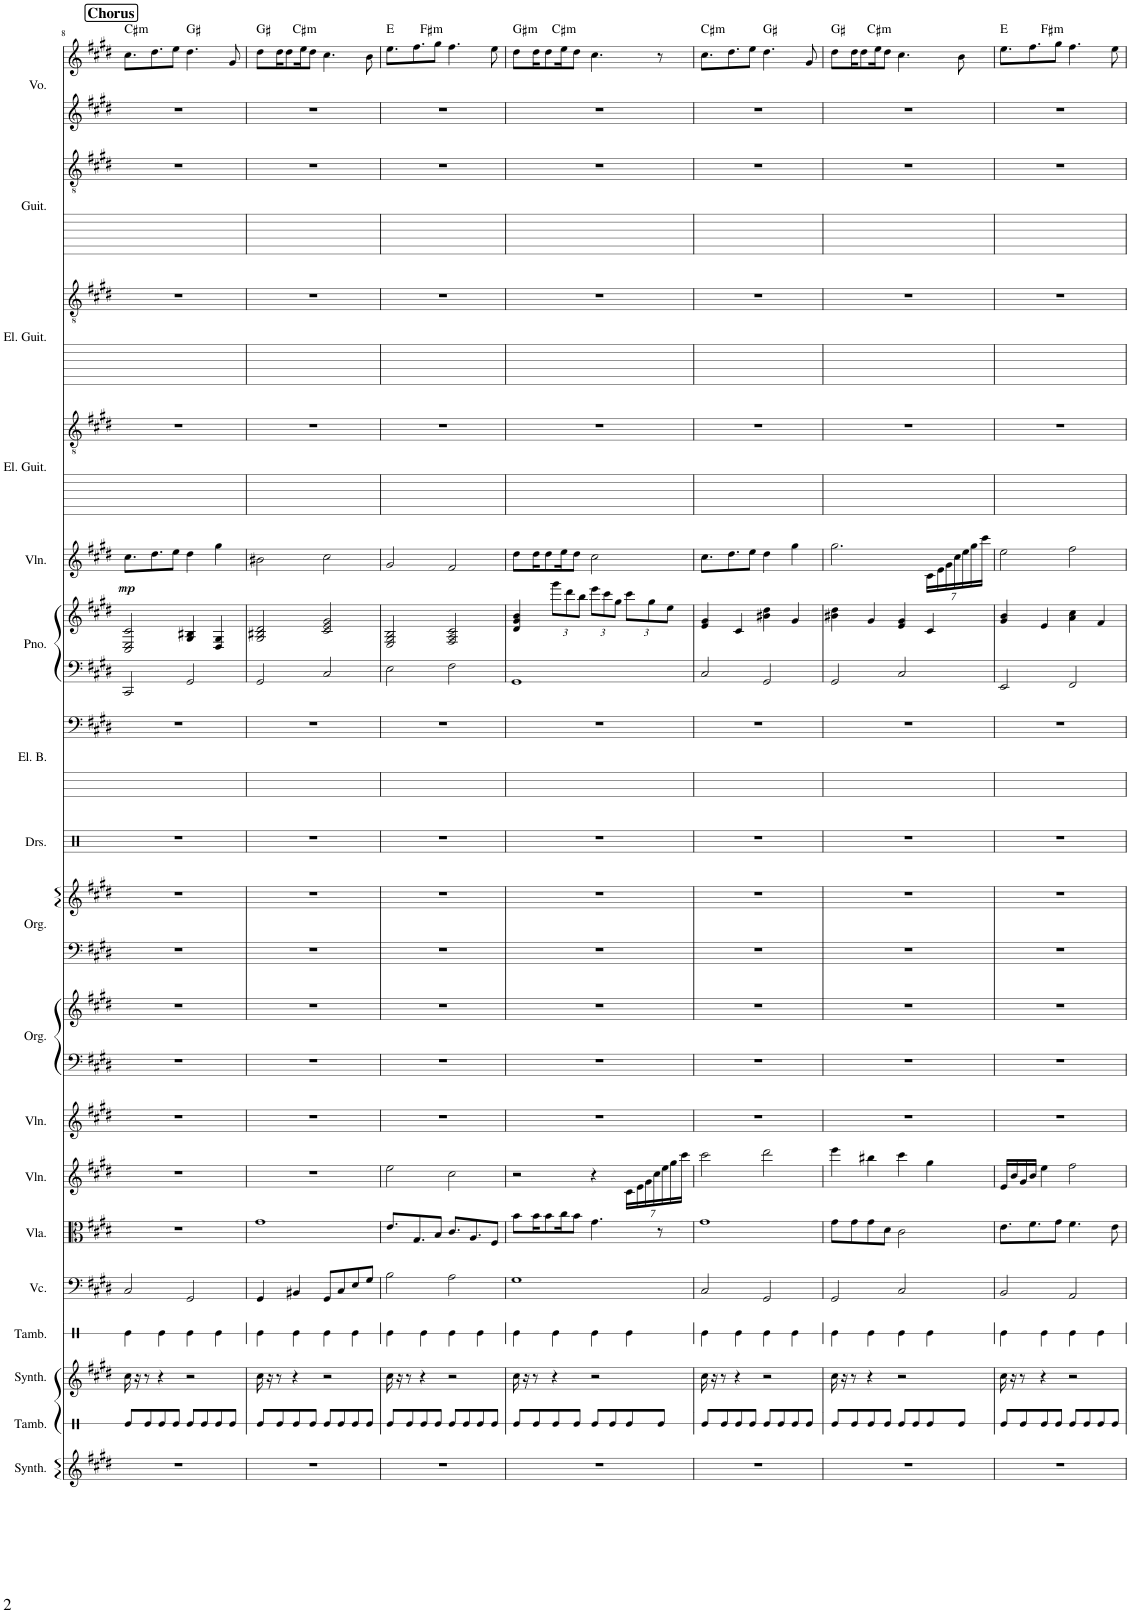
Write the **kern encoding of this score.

**kern	**kern	**kern	**kern	**kern	**kern	**kern	**kern	**kern	**kern	**kern	**kern	**kern	**kern	**kern	**kern	**kern	**kern	**dynam	**kern	**kern	**kern	**kern	**kern	**kern	**kern	**kern	**harte
*part18	*part17	*part16	*part15	*part14	*part13	*part12	*part11	*part10	*part10	*part9	*part9	*part8	*part7	*part7	*part6	*part6	*part5	*part5	*part4	*part4	*part3	*part3	*part2	*part2	*part1	*part1	*part1
*staff26	*staff25	*staff24	*staff23	*staff22	*staff21	*staff20	*staff19	*staff18	*staff17	*staff16	*staff15	*staff14	*staff13	*staff12	*staff11	*staff10	*staff9	*staff9	*staff8	*staff7	*staff6	*staff5	*staff4	*staff3	*staff2	*staff1	*
*I"エフェクト シンセサイザー	*I"タンバリン	*I"エフェクト シンセサイザー	*I"タンバリン	*I"ViolinCello	*I"Viola	*I"Violin	*I"Violin	*I"Pipe Organ	*	*I"パイプオルガン	*	*I"Drum Set	*I"Electric Bass	*	*I"Piano	*	*I"ヴァイオリン	*	*I"エレキギター	*	*I"Electric Guitar	*	*I"Acoustic Guitar	*	*I"Vocal	*	*
*	*	*	*	*I'Vc.	*I'Vla.	*I'Vln.	*I'Vln.	*I'Org.	*	*	*	*I'Drs.	*I'El. B.	*	*I'Pno.	*	*	*	*	*	*I'El. Guit.	*	*I'Guit.	*	*I'Vo.	*	*
!!LO:PB:g=z
*clefG2	*clefX	*clefG2	*clefX	*clefF4	*clefC3	*clefG2	*clefG2	*clefF4	*clefG2	*clefF4	*clefG2	*clefX	*	*clefF4	*clefF4	*clefG2	*clefG2	*	*	*clefGv2	*	*clefGv2	*	*clefGv2	*clefG2	*clefG2	*
*	*	*	*	*	*	*	*	*	*	*	*	*	*Trd7c12	*Trd7c12	*	*	*	*	*	*	*	*	*	*	*	*	*
*k[f#c#g#d#]	*k[]	*k[f#c#g#d#]	*k[]	*k[f#c#g#d#]	*k[f#c#g#d#]	*k[f#c#g#d#]	*k[f#c#g#d#]	*k[f#c#g#d#]	*k[f#c#g#d#]	*k[f#c#g#d#]	*k[f#c#g#d#]	*k[b-]	*k[f#c#g#d#]	*k[f#c#g#d#]	*k[f#c#g#d#]	*k[f#c#g#d#]	*k[f#c#g#d#]	*	*k[f#c#g#d#]	*k[f#c#g#d#]	*k[f#c#g#d#]	*k[f#c#g#d#]	*k[f#c#g#d#]	*k[f#c#g#d#]	*k[f#c#g#d#]	*k[f#c#g#d#]	*
*M4/4	*M4/4	*M4/4	*M4/4	*M4/4	*M4/4	*M4/4	*M4/4	*M4/4	*M4/4	*M4/4	*M4/4	*M4/4	*M4/4	*M4/4	*M4/4	*M4/4	*M4/4	*	*M4/4	*M4/4	*M4/4	*M4/4	*M4/4	*M4/4	*M4/4	*M4/4	*
!!LO:REH:place=s1:a:B:cj:fs=14:t=Chorus
=8	=8	=8	=8	=8	=8	=8	=8	=8	=8	=8	=8	=8	=8	=8	=8	=8	=8	=8	=8	=8	=8	=8	=8	=8	=8	=8	=8
!	!	!	!	!	!	!	!	!	!	!	!	!	!	!	!	!	!	!LO:DY:b	!	!	!	!	!	!	!	!	!LO:H:kt=m
1r	8Re/L	16cc#\	4Re\	2C#/	1r	1r	1r	1r	1r	1r	1r	1r	1r	1r	2CC#/	2C#/ 2E/ 2c#/	8.cc#\L	mp	1r	1r	1r	1r	1r	1r	1r	8.cc#\L	C#:min
.	.	16r	.	.	.	.	.	.	.	.	.	.	.	.	.	.	.	.	.	.	.	.	.	.	.	.	.
.	8Re/	8r	.	.	.	.	.	.	.	.	.	.	.	.	.	.	.	.	.	.	.	.	.	.	.	.	.
.	.	.	.	.	.	.	.	.	.	.	.	.	.	.	.	.	8.dd#\	.	.	.	.	.	.	.	.	8.dd#\	.
.	8Re/	4r	4Re\	.	.	.	.	.	.	.	.	.	.	.	.	.	.	.	.	.	.	.	.	.	.	.	.
.	8Re/J	.	.	.	.	.	.	.	.	.	.	.	.	.	.	.	8ee\J	.	.	.	.	.	.	.	.	8ee\J	.
.	8Re/L	2r	4Re\	2GG#/	.	.	.	.	.	.	.	.	.	.	2GG#/	4G#/ 4B#X/	4dd#\	.	.	.	.	.	.	.	.	4.dd#\	G#:maj
.	8Re/	.	.	.	.	.	.	.	.	.	.	.	.	.	.	.	.	.	.	.	.	.	.	.	.	.	.
.	8Re/	.	4Re\	.	.	.	.	.	.	.	.	.	.	.	.	4D#/ 4G#/	4gg#\	.	.	.	.	.	.	.	.	.	.
.	8Re/J	.	.	.	.	.	.	.	.	.	.	.	.	.	.	.	.	.	.	.	.	.	.	.	.	8g#/	.
=9	=9	=9	=9	=9	=9	=9	=9	=9	=9	=9	=9	=9	=9	=9	=9	=9	=9	=9	=9	=9	=9	=9	=9	=9	=9	=9	=9
*	*	*	*	*	*	*	*	*	*	*	*	*	*	*	*	*	*	*	*	*	*	*	*	*	*	*^	*
1r	8Re/L	16cc#\	4Re\	4GG#/	1g#	1r	1r	1r	1r	1r	1r	1r	1r	1r	2GG#/	2G#/ 2B#X/ 2d#/	2b#X\	.	1r	1r	1r	1r	1r	1r	1r	8dd#\L	4ryy	G#:maj
.	.	16r	.	.	.	.	.	.	.	.	.	.	.	.	.	.	.	.	.	.	.	.	.	.	.	.	.	.
.	8Re/	8r	.	.	.	.	.	.	.	.	.	.	.	.	.	.	.	.	.	.	.	.	.	.	.	16dd#\K	.	.
.	.	.	.	.	.	.	.	.	.	.	.	.	.	.	.	.	.	.	.	.	.	.	.	.	.	8dd#\	.	.
!	!	!	!	!	!	!	!	!	!	!	!	!	!	!	!	!	!	!	!	!	!	!	!	!	!	!	!	!LO:H:kt=m
.	8Re/	4r	4Re\	4BB#X/	.	.	.	.	.	.	.	.	.	.	.	.	.	.	.	.	.	.	.	.	.	.	2.ryy	C#:min
.	.	.	.	.	.	.	.	.	.	.	.	.	.	.	.	.	.	.	.	.	.	.	.	.	.	16ee\K	.	.
.	8Re/J	.	.	.	.	.	.	.	.	.	.	.	.	.	.	.	.	.	.	.	.	.	.	.	.	8dd#\J	.	.
.	8Re/L	2r	4Re\	8GG#/L	.	.	.	.	.	.	.	.	.	.	2C#/	2c#/ 2e/ 2g#/	2cc#\	.	.	.	.	.	.	.	.	4.cc#\	.	.
.	8Re/	.	.	8C#/	.	.	.	.	.	.	.	.	.	.	.	.	.	.	.	.	.	.	.	.	.	.	.	.
.	8Re/	.	4Re\	8E/	.	.	.	.	.	.	.	.	.	.	.	.	.	.	.	.	.	.	.	.	.	.	.	.
.	8Re/J	.	.	8G#/J	.	.	.	.	.	.	.	.	.	.	.	.	.	.	.	.	.	.	.	.	.	8b\	.	.
=10	=10	=10	=10	=10	=10	=10	=10	=10	=10	=10	=10	=10	=10	=10	=10	=10	=10	=10	=10	=10	=10	=10	=10	=10	=10	=10	=10	=10
1r	8Re/L	16cc#\	4Re\	2B\	8.e/L	2ee\	1r	1r	1r	1r	1r	1r	1r	1r	2E\	2E/ 2G#/ 2B/	2g#/	.	1r	1r	1r	1r	1r	1r	1r	8.ee\L	4ryy	E:maj
.	.	16r	.	.	.	.	.	.	.	.	.	.	.	.	.	.	.	.	.	.	.	.	.	.	.	.	.	.
.	8Re/	8r	.	.	.	.	.	.	.	.	.	.	.	.	.	.	.	.	.	.	.	.	.	.	.	.	.	.
.	.	.	.	.	8.G#/	.	.	.	.	.	.	.	.	.	.	.	.	.	.	.	.	.	.	.	.	8.ff#\	.	.
!	!	!	!	!	!	!	!	!	!	!	!	!	!	!	!	!	!	!	!	!	!	!	!	!	!	!	!	!LO:H:kt=m
.	8Re/	4r	4Re\	.	.	.	.	.	.	.	.	.	.	.	.	.	.	.	.	.	.	.	.	.	.	.	2.ryy	F#:min
.	8Re/J	.	.	.	8B/J	.	.	.	.	.	.	.	.	.	.	.	.	.	.	.	.	.	.	.	.	8gg#\J	.	.
.	8Re/L	2r	4Re\	2A\	8.c#/L	2cc#\	.	.	.	.	.	.	.	.	2F#\	2F#/ 2A/ 2c#/	2f#/	.	.	.	.	.	.	.	.	4.ff#\	.	.
.	8Re/	.	.	.	.	.	.	.	.	.	.	.	.	.	.	.	.	.	.	.	.	.	.	.	.	.	.	.
.	.	.	.	.	8.A/	.	.	.	.	.	.	.	.	.	.	.	.	.	.	.	.	.	.	.	.	.	.	.
.	8Re/	.	4Re\	.	.	.	.	.	.	.	.	.	.	.	.	.	.	.	.	.	.	.	.	.	.	.	.	.
.	8Re/J	.	.	.	8F#/J	.	.	.	.	.	.	.	.	.	.	.	.	.	.	.	.	.	.	.	.	8ee\	.	.
=11	=11	=11	=11	=11	=11	=11	=11	=11	=11	=11	=11	=11	=11	=11	=11	=11	=11	=11	=11	=11	=11	=11	=11	=11	=11	=11	=11	=11
!	!	!	!	!	!	!	!	!	!	!	!	!	!	!	!	!	!	!	!	!	!	!	!	!	!	!	!	!LO:H:kt=m
1r	8Re/L	16cc#\	4Re\	1G#	8b\L	2r	1r	1r	1r	1r	1r	1r	1r	1r	1GG#	4d#/ 4g#/ 4b/	8dd#\L	.	1r	1r	1r	1r	1r	1r	1r	8dd#\L	4ryy	G#:min
.	.	16r	.	.	.	.	.	.	.	.	.	.	.	.	.	.	.	.	.	.	.	.	.	.	.	.	.	.
.	8Re/	8r	.	.	16b\K	.	.	.	.	.	.	.	.	.	.	.	16dd#\K	.	.	.	.	.	.	.	.	16dd#\K	.	.
.	.	.	.	.	8b\	.	.	.	.	.	.	.	.	.	.	.	8dd#\	.	.	.	.	.	.	.	.	8dd#\	.	.
*	*	*	*	*	*	*	*	*	*	*	*	*	*	*	*	*Xbrackettup	*	*	*	*	*	*	*	*	*	*	*	*
!	!	!	!	!	!	!	!	!	!	!	!	!	!	!	!	!	!	!	!	!	!	!	!	!	!	!	!	!LO:H:kt=m
.	8Re/	4r	4Re\	.	.	.	.	.	.	.	.	.	.	.	.	12ggg#\L	.	.	.	.	.	.	.	.	.	.	2.ryy	C#:min
.	.	.	.	.	16cc#\K	.	.	.	.	.	.	.	.	.	.	.	16ee\K	.	.	.	.	.	.	.	.	16ee\K	.	.
.	.	.	.	.	.	.	.	.	.	.	.	.	.	.	.	12ddd#\	.	.	.	.	.	.	.	.	.	.	.	.
.	8Re/J	.	.	.	8b\J	.	.	.	.	.	.	.	.	.	.	.	8dd#\J	.	.	.	.	.	.	.	.	8dd#\J	.	.
.	.	.	.	.	.	.	.	.	.	.	.	.	.	.	.	12bb\J	.	.	.	.	.	.	.	.	.	.	.	.
.	8Re/L	2r	4Re\	.	4.g#\	4r	.	.	.	.	.	.	.	.	.	12eee\L	2cc#\	.	.	.	.	.	.	.	.	4.cc#\	.	.
.	.	.	.	.	.	.	.	.	.	.	.	.	.	.	.	12ccc#\	.	.	.	.	.	.	.	.	.	.	.	.
.	8Re/	.	.	.	.	.	.	.	.	.	.	.	.	.	.	.	.	.	.	.	.	.	.	.	.	.	.	.
.	.	.	.	.	.	.	.	.	.	.	.	.	.	.	.	12gg#\J	.	.	.	.	.	.	.	.	.	.	.	.
*	*	*	*	*	*	*Xbrackettup	*	*	*	*	*	*	*	*	*	*	*	*	*	*	*	*	*	*	*	*	*	*
.	8Re/	.	4Re\	.	.	28c#\LL	.	.	.	.	.	.	.	.	.	12ccc#\L	.	.	.	.	.	.	.	.	.	.	.	.
.	.	.	.	.	.	28e\	.	.	.	.	.	.	.	.	.	.	.	.	.	.	.	.	.	.	.	.	.	.
.	.	.	.	.	.	28g#\	.	.	.	.	.	.	.	.	.	.	.	.	.	.	.	.	.	.	.	.	.	.
.	.	.	.	.	.	.	.	.	.	.	.	.	.	.	.	12gg#\	.	.	.	.	.	.	.	.	.	.	.	.
.	.	.	.	.	.	28cc#\	.	.	.	.	.	.	.	.	.	.	.	.	.	.	.	.	.	.	.	.	.	.
.	8Re/J	.	.	.	8r	.	.	.	.	.	.	.	.	.	.	.	.	.	.	.	.	.	.	.	.	8r	.	.
.	.	.	.	.	.	28ee\	.	.	.	.	.	.	.	.	.	.	.	.	.	.	.	.	.	.	.	.	.	.
.	.	.	.	.	.	.	.	.	.	.	.	.	.	.	.	12ee\J	.	.	.	.	.	.	.	.	.	.	.	.
.	.	.	.	.	.	28gg#\	.	.	.	.	.	.	.	.	.	.	.	.	.	.	.	.	.	.	.	.	.	.
.	.	.	.	.	.	28ccc#\JJ	.	.	.	.	.	.	.	.	.	.	.	.	.	.	.	.	.	.	.	.	.	.
=12	=12	=12	=12	=12	=12	=12	=12	=12	=12	=12	=12	=12	=12	=12	=12	=12	=12	=12	=12	=12	=12	=12	=12	=12	=12	=12	=12	=12
!	!	!	!	!	!	!	!	!	!	!	!	!	!	!	!	!	!	!	!	!	!	!	!	!	!	!	!	!LO:H:kt=m
*	*	*	*	*	*	*	*	*	*	*	*	*	*	*	*	*	*	*	*	*	*	*	*	*	*	*v	*v	*
1r	8Re/L	16cc#\	4Re\	2C#/	1g#	2ccc#\	1r	1r	1r	1r	1r	1r	1r	1r	2C#/	4e/ 4g#/	8.cc#\L	.	1r	1r	1r	1r	1r	1r	1r	8.cc#\L	C#:min
.	.	16r	.	.	.	.	.	.	.	.	.	.	.	.	.	.	.	.	.	.	.	.	.	.	.	.	.
.	8Re/	8r	.	.	.	.	.	.	.	.	.	.	.	.	.	.	.	.	.	.	.	.	.	.	.	.	.
.	.	.	.	.	.	.	.	.	.	.	.	.	.	.	.	.	8.dd#\	.	.	.	.	.	.	.	.	8.dd#\	.
.	8Re/	4r	4Re\	.	.	.	.	.	.	.	.	.	.	.	.	4c#/	.	.	.	.	.	.	.	.	.	.	.
.	8Re/J	.	.	.	.	.	.	.	.	.	.	.	.	.	.	.	8ee\J	.	.	.	.	.	.	.	.	8ee\J	.
.	8Re/L	2r	4Re\	2GG#/	.	2ddd#\	.	.	.	.	.	.	.	.	2GG#/	4b#X\ 4dd#\	4dd#\	.	.	.	.	.	.	.	.	4.dd#\	G#:maj
.	8Re/	.	.	.	.	.	.	.	.	.	.	.	.	.	.	.	.	.	.	.	.	.	.	.	.	.	.
.	8Re/	.	4Re\	.	.	.	.	.	.	.	.	.	.	.	.	4g#/	4gg#\	.	.	.	.	.	.	.	.	.	.
.	8Re/J	.	.	.	.	.	.	.	.	.	.	.	.	.	.	.	.	.	.	.	.	.	.	.	.	8g#/	.
=13	=13	=13	=13	=13	=13	=13	=13	=13	=13	=13	=13	=13	=13	=13	=13	=13	=13	=13	=13	=13	=13	=13	=13	=13	=13	=13	=13
*	*	*	*	*	*	*	*	*	*	*	*	*	*	*	*	*	*	*	*	*	*	*	*	*	*	*^	*
1r	8Re/L	16cc#\	4Re\	2GG#/	8g#\L	4eee\	1r	1r	1r	1r	1r	1r	1r	1r	2GG#/	4b#X\ 4dd#\	2.gg#\	.	1r	1r	1r	1r	1r	1r	1r	8dd#\L	4ryy	G#:maj
.	.	16r	.	.	.	.	.	.	.	.	.	.	.	.	.	.	.	.	.	.	.	.	.	.	.	.	.	.
.	8Re/	8r	.	.	8g#\	.	.	.	.	.	.	.	.	.	.	.	.	.	.	.	.	.	.	.	.	16dd#\K	.	.
.	.	.	.	.	.	.	.	.	.	.	.	.	.	.	.	.	.	.	.	.	.	.	.	.	.	8dd#\	.	.
!	!	!	!	!	!	!	!	!	!	!	!	!	!	!	!	!	!	!	!	!	!	!	!	!	!	!	!	!LO:H:kt=m
.	8Re/	4r	4Re\	.	8g#\	4bb#X\	.	.	.	.	.	.	.	.	.	4g#/	.	.	.	.	.	.	.	.	.	.	2.ryy	C#:min
.	.	.	.	.	.	.	.	.	.	.	.	.	.	.	.	.	.	.	.	.	.	.	.	.	.	16ee\K	.	.
.	8Re/J	.	.	.	8d#\J	.	.	.	.	.	.	.	.	.	.	.	.	.	.	.	.	.	.	.	.	8dd#\J	.	.
.	8Re/L	2r	4Re\	2C#/	2c#\	4ccc#\	.	.	.	.	.	.	.	.	2C#/	4e/ 4g#/	.	.	.	.	.	.	.	.	.	4.cc#\	.	.
.	8Re/	.	.	.	.	.	.	.	.	.	.	.	.	.	.	.	.	.	.	.	.	.	.	.	.	.	.	.
*	*	*	*	*	*	*	*	*	*	*	*	*	*	*	*	*	*Xbrackettup	*	*	*	*	*	*	*	*	*	*	*
.	8Re/	.	4Re\	.	.	4gg#\	.	.	.	.	.	.	.	.	.	4c#/	28c#\LL	.	.	.	.	.	.	.	.	.	.	.
.	.	.	.	.	.	.	.	.	.	.	.	.	.	.	.	.	28e\	.	.	.	.	.	.	.	.	.	.	.
.	.	.	.	.	.	.	.	.	.	.	.	.	.	.	.	.	28g#\	.	.	.	.	.	.	.	.	.	.	.
.	.	.	.	.	.	.	.	.	.	.	.	.	.	.	.	.	28cc#\	.	.	.	.	.	.	.	.	.	.	.
.	8Re/J	.	.	.	.	.	.	.	.	.	.	.	.	.	.	.	.	.	.	.	.	.	.	.	.	8b\	.	.
.	.	.	.	.	.	.	.	.	.	.	.	.	.	.	.	.	28ee\	.	.	.	.	.	.	.	.	.	.	.
.	.	.	.	.	.	.	.	.	.	.	.	.	.	.	.	.	28gg#\	.	.	.	.	.	.	.	.	.	.	.
.	.	.	.	.	.	.	.	.	.	.	.	.	.	.	.	.	28ccc#\JJ	.	.	.	.	.	.	.	.	.	.	.
=14	=14	=14	=14	=14	=14	=14	=14	=14	=14	=14	=14	=14	=14	=14	=14	=14	=14	=14	=14	=14	=14	=14	=14	=14	=14	=14	=14	=14
1r	8Re/L	16cc#\	4Re\	2BB/	8.e\L	16e/LL	1r	1r	1r	1r	1r	1r	1r	1r	2EE/	4g#/ 4b/	2ee\	.	1r	1r	1r	1r	1r	1r	1r	8.ee\L	4ryy	E:maj
.	.	16r	.	.	.	16b/	.	.	.	.	.	.	.	.	.	.	.	.	.	.	.	.	.	.	.	.	.	.
.	8Re/	8r	.	.	.	16g#/	.	.	.	.	.	.	.	.	.	.	.	.	.	.	.	.	.	.	.	.	.	.
.	.	.	.	.	8.f#\	16b/JJ	.	.	.	.	.	.	.	.	.	.	.	.	.	.	.	.	.	.	.	8.ff#\	.	.
!	!	!	!	!	!	!	!	!	!	!	!	!	!	!	!	!	!	!	!	!	!	!	!	!	!	!	!	!LO:H:kt=m
.	8Re/	4r	4Re\	.	.	4ee\	.	.	.	.	.	.	.	.	.	4e/	.	.	.	.	.	.	.	.	.	.	2.ryy	F#:min
.	8Re/J	.	.	.	8g#\J	.	.	.	.	.	.	.	.	.	.	.	.	.	.	.	.	.	.	.	.	8gg#\J	.	.
.	8Re/L	2r	4Re\	2AA/	4.f#\	2ff#\	.	.	.	.	.	.	.	.	2FF#/	4a\ 4cc#\	2ff#\	.	.	.	.	.	.	.	.	4.ff#\	.	.
.	8Re/	.	.	.	.	.	.	.	.	.	.	.	.	.	.	.	.	.	.	.	.	.	.	.	.	.	.	.
.	8Re/	.	4Re\	.	.	.	.	.	.	.	.	.	.	.	.	4f#/	.	.	.	.	.	.	.	.	.	.	.	.
.	8Re/J	.	.	.	8e\	.	.	.	.	.	.	.	.	.	.	.	.	.	.	.	.	.	.	.	.	8ee\	.	.
*	*	*	*	*	*	*	*	*	*	*	*	*	*	*	*	*	*	*	*	*	*	*	*	*	*	*v	*v	*
=	=	=	=	=	=	=	=	=	=	=	=	=	=	=	=	=	=	=	=	=	=	=	=	=	=	=	=
*-	*-	*-	*-	*-	*-	*-	*-	*-	*-	*-	*-	*-	*-	*-	*-	*-	*-	*-	*-	*-	*-	*-	*-	*-	*-	*-	*-
